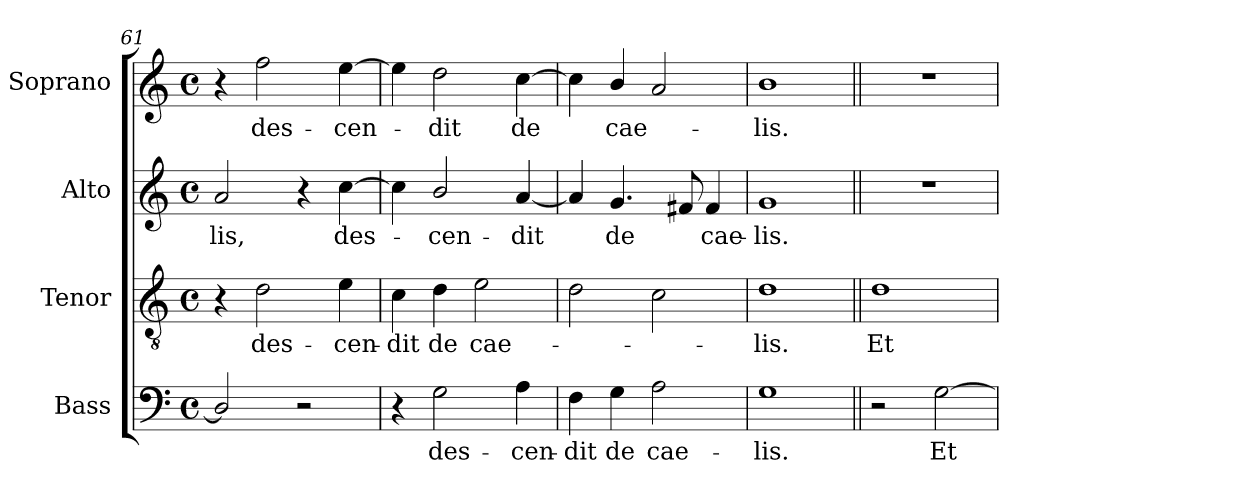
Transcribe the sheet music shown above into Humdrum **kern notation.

**kern	**text	**kern	**text	**kern	**text	**kern	**text
*part4	*part4	*part3	*part3	*part2	*part2	*part1	*part1
*staff4	*staff4	*staff3	*staff3	*staff2	*staff2	*staff1	*staff1
*I"Bass	*	*I"Tenor	*	*I"Alto	*	*I"Soprano	*
*I'B.	*	*I'T.	*	*I'A.	*	*I'S.	*
!!LO:LB:g=z
*clefF4	*	*clefGv2	*	*clefG2	*	*clefG2	*
*	*	*ITrd7c12	*	*	*	*	*
*k[]	*	*k[]	*	*k[]	*	*k[]	*
*C:	*	*C:	*	*C:	*	*C:	*
*M4/4	*	*M4/4	*	*M4/4	*	*M4/4	*
*met(c)	*	*met(c)	*	*met(c)	*	*met(c)	*
=61	=61	=61	=61	=61	=61	=61	=61
!	!	!	!	!	!LO:LY:b:color=#000000	!	!
2Di/]	.	4r	.	2ai/	-lis,	4r	.
!	!	!	!LO:LY:b:color=#000000	!	!	!	!
!	!	!	!	!	!	!	!LO:LY:b:color=#000000
.	.	2Di\	des-	.	.	2ffi\	des-
2r	.	.	.	4r	.	.	.
!	!	!	!LO:LY:b:color=#000000	!	!	!	!
!	!	!	!	!	!LO:LY:b:color=#000000	!	!
!	!	!	!	!	!	!	!LO:LY:b:color=#000000
.	.	4Ei\	-cen-	[4cci\	des-	[4eei\	-cen-
=62	=62	=62	=62	=62	=62	=62	=62
!	!	!	!LO:LY:b:color=#000000	!	!	!	!
4r	.	4Ci\	-dit	4cci\]	.	4eei\]	.
!	!LO:LY:b:color=#000000	!	!	!	!	!	!
!	!	!	!LO:LY:b:color=#000000	!	!	!	!
!	!	!	!	!	!LO:LY:b:color=#000000	!	!
!	!	!	!	!	!	!	!LO:LY:b:color=#000000
2Gi\	des-	4Di\	de	2bi/	-cen-	2ddi\	-dit
!	!	!	!LO:LY:b:color=#000000	!	!	!	!
.	.	2Ei\	cae-	.	.	.	.
!	!LO:LY:b:color=#000000	!	!	!	!	!	!
!	!	!	!	!	!LO:LY:b:color=#000000	!	!
!	!	!	!	!	!	!	!LO:LY:b:color=#000000
4Ai\	-cen-	.	.	[4ai/	-dit	[4cci\	de
=63	=63	=63	=63	=63	=63	=63	=63
!	!LO:LY:b:color=#000000	!	!	!	!	!	!
4Fi\	-dit	2Di\	.	4ai/]	.	4cci\]	.
!	!LO:LY:b:color=#000000	!	!	!	!	!	!
!	!	!	!	!	!LO:LY:b:color=#000000	!	!
!	!	!	!	!	!	!	!LO:LY:b:color=#000000
4Gi\	de	.	.	4.gi/	de	4bi/	cae-
!	!LO:LY:b:color=#000000	!	!	!	!	!	!
2Ai\	cae-	2Ci\	.	.	.	2ai/	.
.	.	.	.	8f#i/	.	.	.
!	!	!	!	!	!LO:LY:b:color=#000000	!	!
.	.	.	.	4f#i/	cae-	.	.
=64	=64	=64	=64	=64	=64	=64	=64
!	!LO:LY:b:color=#000000	!	!	!	!	!	!
!	!	!	!LO:LY:b:color=#000000	!	!	!	!
!	!	!	!	!	!LO:LY:b:color=#000000	!	!
!	!	!	!	!	!	!	!LO:LY:b:color=#000000
1Gi	-lis.	1Di	-lis.	1gi	-lis.	1bi	-lis.
!!LO:PB:g=z
=65||	=65||	=65||	=65||	=65||	=65||	=65||	=65||
!	!	!	!LO:LY:b:color=#000000	!	!	!	!
2r	.	1Di	Et	1r	.	1r	.
!	!LO:LY:b:color=#000000	!	!	!	!	!	!
[2Gi\	Et	.	.	.	.	.	.
=	=	=	=	=	=	=	=
*-	*-	*-	*-	*-	*-	*-	*-
